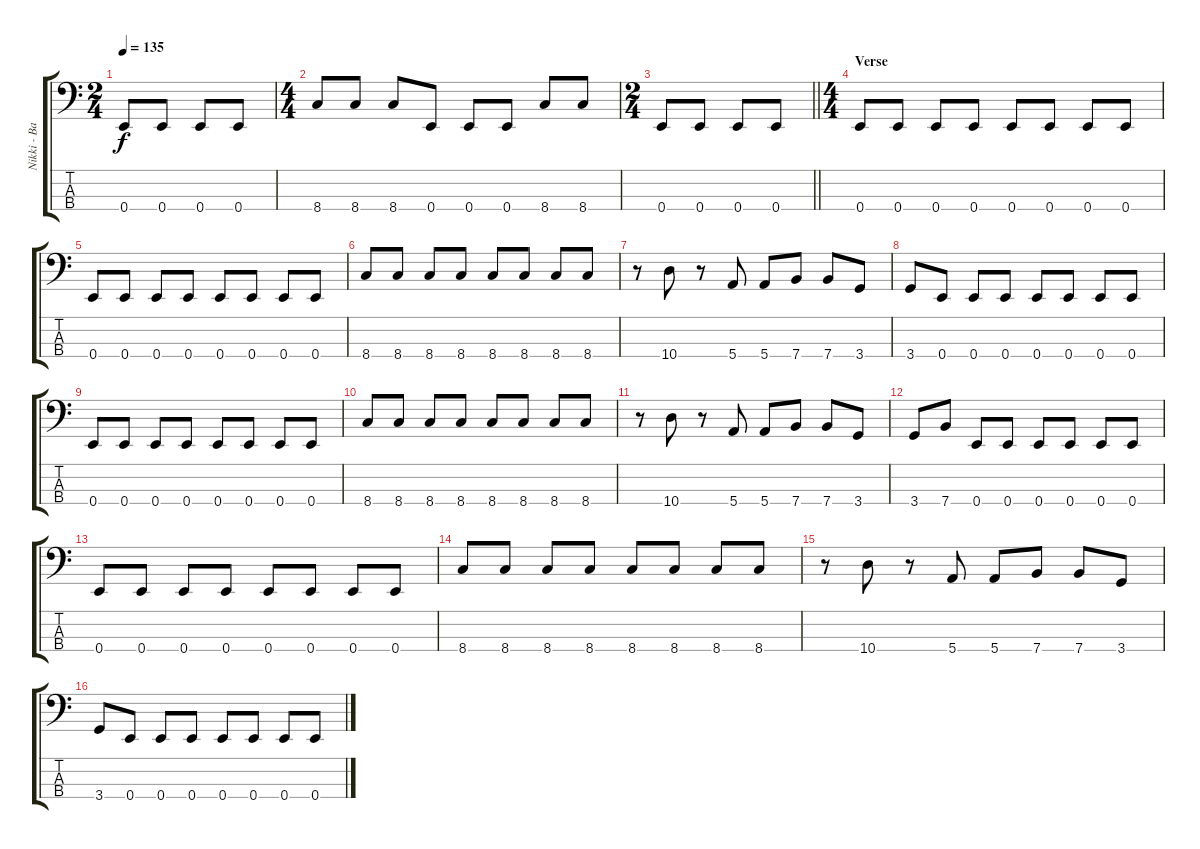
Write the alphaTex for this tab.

\track ("Nikki - Bass" "Nikki - Ba") {instrument electricbasspick}
\staff {score tabs}
\tuning (G2 D2 A1 E1) {hide}
\ts (2 4)
\tempo 135
\clef f4
\ks c
0.4.8{dy f} 0.4.8 0.4.8 0.4.8 |
\ts (4 4)
8.4.8 8.4.8 8.4.8 0.4.8 0.4.8 0.4.8 8.4.8 8.4.8 |
\ts (2 4)
\barLineRight lightlight
0.4.8 0.4.8 0.4.8 0.4.8 |
\ts (4 4)
\section ("" "Verse")
0.4.8 0.4.8 0.4.8 0.4.8 0.4.8 0.4.8 0.4.8 0.4.8 |
0.4.8 0.4.8 0.4.8 0.4.8 0.4.8 0.4.8 0.4.8 0.4.8 |
8.4.8 8.4.8 8.4.8 8.4.8 8.4.8 8.4.8 8.4.8 8.4.8 |
r.8 10.4.8 r.8 5.4.8 5.4.8 7.4.8 7.4.8 3.4.8 |
3.4.8 0.4.8 0.4.8 0.4.8 0.4.8 0.4.8 0.4.8 0.4.8 |
0.4.8 0.4.8 0.4.8 0.4.8 0.4.8 0.4.8 0.4.8 0.4.8 |
8.4.8 8.4.8 8.4.8 8.4.8 8.4.8 8.4.8 8.4.8 8.4.8 |
r.8 10.4.8 r.8 5.4.8 5.4.8 7.4.8 7.4.8 3.4.8 |
3.4.8 7.4.8 0.4.8 0.4.8 0.4.8 0.4.8 0.4.8 0.4.8 |
0.4.8 0.4.8 0.4.8 0.4.8 0.4.8 0.4.8 0.4.8 0.4.8 |
8.4.8 8.4.8 8.4.8 8.4.8 8.4.8 8.4.8 8.4.8 8.4.8 |
r.8 10.4.8 r.8 5.4.8 5.4.8 7.4.8 7.4.8 3.4.8 |
3.4.8 0.4.8 0.4.8 0.4.8 0.4.8 0.4.8 0.4.8 0.4.8
